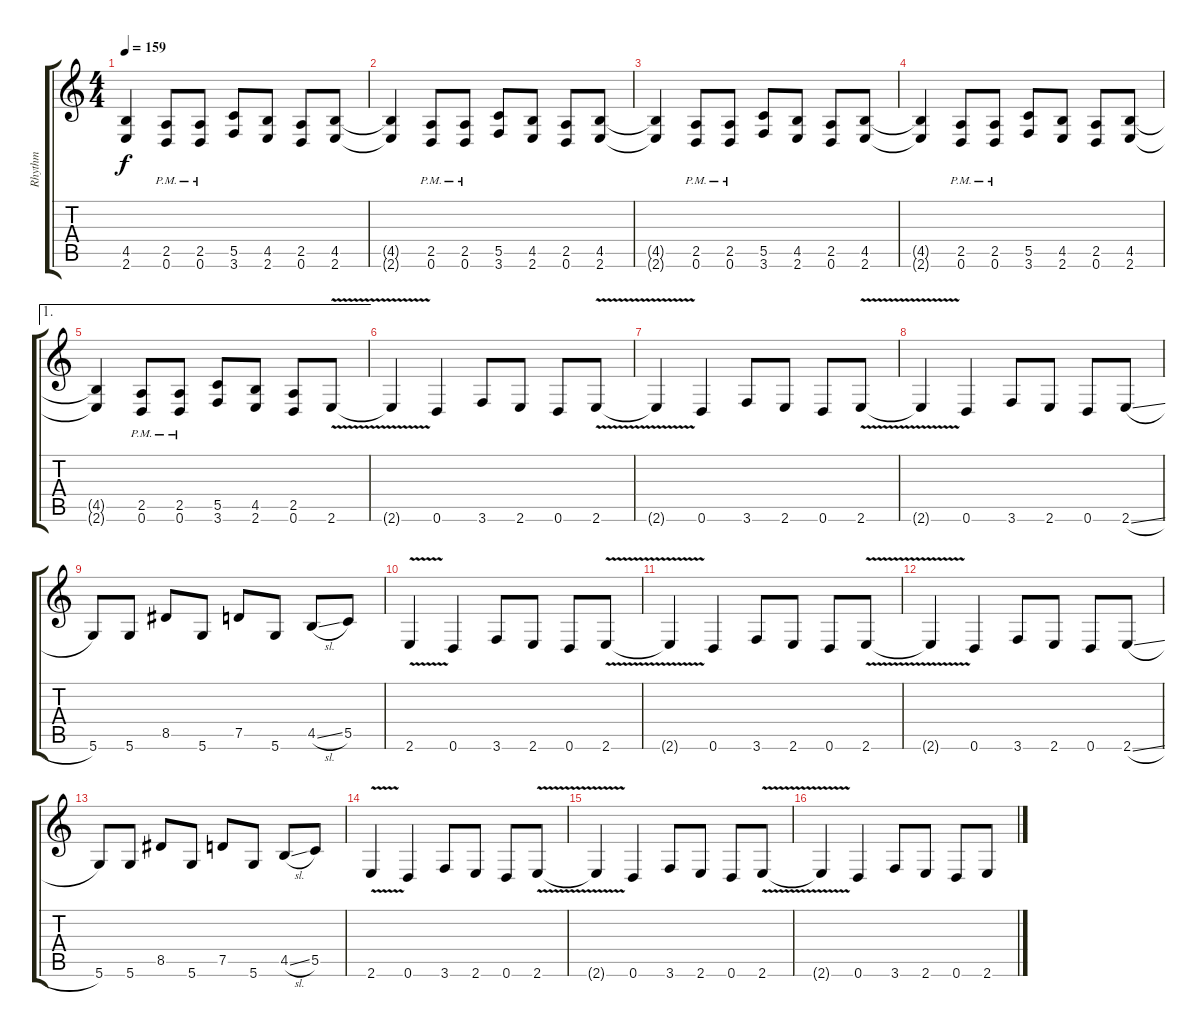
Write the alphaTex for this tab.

\track ("Rhythm" "Rhythm") {instrument electricguitarclean}
\staff {score tabs}
\tuning (D4 A3 F3 C3 G2 D2) {hide}
\ts (4 4)
\tempo 159
\clef g2
\ks c
(4.5{t} 2.6{t}).4{dy f} (2.5{pm} 0.6{pm}).8 (2.5{pm} 0.6{pm}).8 (5.5 3.6).8 (4.5 2.6).8 (2.5 0.6).8 (4.5 2.6).8 |
(4.5{t} 2.6{t}).4 (2.5{pm} 0.6{pm}).8 (2.5{pm} 0.6{pm}).8 (5.5 3.6).8 (4.5 2.6).8 (2.5 0.6).8 (4.5 2.6).8 |
(4.5{t} 2.6{t}).4 (2.5{pm} 0.6{pm}).8 (2.5{pm} 0.6{pm}).8 (5.5 3.6).8 (4.5 2.6).8 (2.5 0.6).8 (4.5 2.6).8 |
(4.5{t} 2.6{t}).4 (2.5{pm} 0.6{pm}).8 (2.5{pm} 0.6{pm}).8 (5.5 3.6).8 (4.5 2.6).8 (2.5 0.6).8 (4.5 2.6).8 |
\ae 1
(4.5{t} 2.6{t}).4 (2.5{pm} 0.6{pm}).8 (2.5{pm} 0.6{pm}).8 (5.5 3.6).8 (4.5 2.6).8 (2.5 0.6).8 2.6{v}.8 |
2.6{t}.4 0.6.4 3.6.8 2.6.8 0.6.8 2.6{v}.8 |
2.6{t}.4 0.6.4 3.6.8 2.6.8 0.6.8 2.6{v}.8 |
2.6{t}.4 0.6.4 3.6.8 2.6.8 0.6.8 2.6{sl}.8 |
5.6.8 5.6.8 8.5.8 5.6.8 7.5.8 5.6.8 4.5{sl}.8 5.5.8 |
2.6{v}.4 0.6.4 3.6.8 2.6.8 0.6.8 2.6{v}.8 |
2.6{t}.4 0.6.4 3.6.8 2.6.8 0.6.8 2.6{v}.8 |
2.6{t}.4 0.6.4 3.6.8 2.6.8 0.6.8 2.6{sl}.8 |
5.6.8 5.6.8 8.5.8 5.6.8 7.5.8 5.6.8 4.5{sl}.8 5.5.8 |
2.6{v}.4 0.6.4 3.6.8 2.6.8 0.6.8 2.6{v}.8 |
2.6{t}.4 0.6.4 3.6.8 2.6.8 0.6.8 2.6{v}.8 |
2.6{t}.4 0.6.4 3.6.8 2.6.8 0.6.8 2.6{sl}.8
